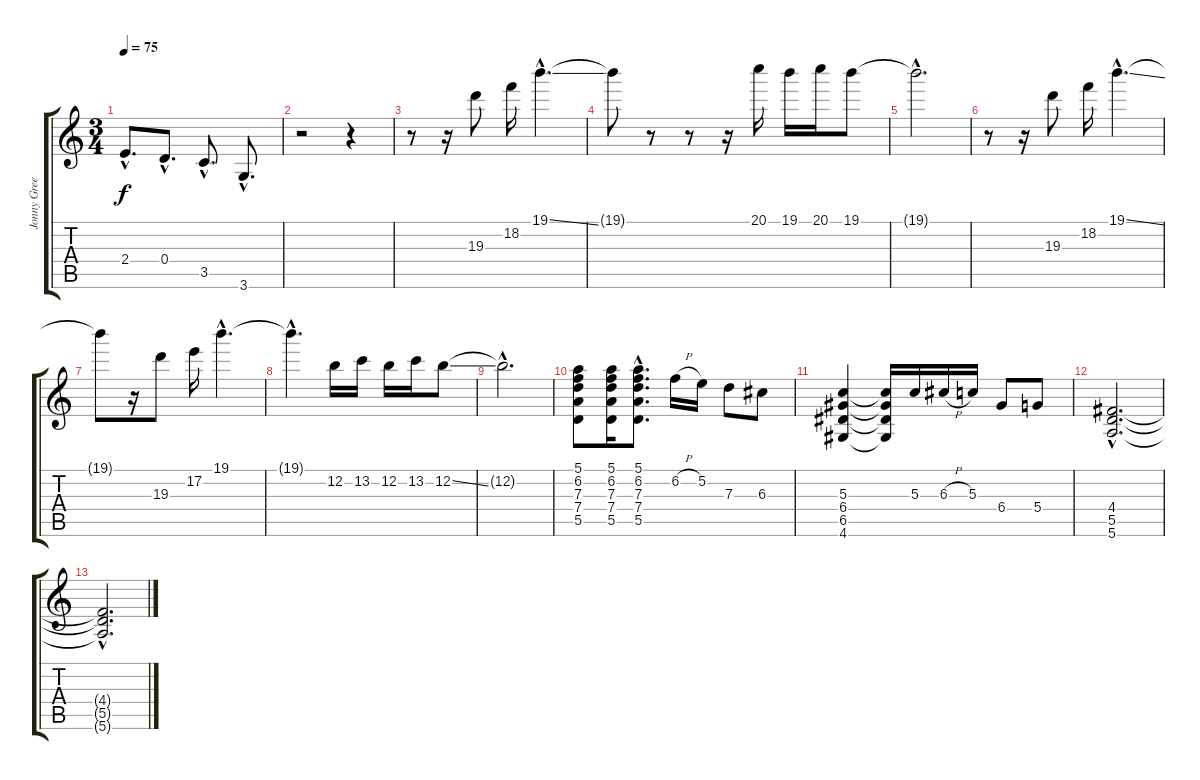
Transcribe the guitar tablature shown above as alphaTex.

\track ("Jonny Greenwood" "Jonny Gree") {instrument electricguitarclean}
\staff {score tabs}
\tuning (E4 B3 G3 D3 A2 E2) {hide}
\ts (3 4)
\tempo 75
\clef g2
\ks c
2.4{hac}.8{d dy f} 0.4{hac}.8{d} 3.5{hac}.8{d} 3.6{hac}.8{d} |
r.2 r.4 |
r.8 r.16 19.3.8 18.2.16 19.1{ss hac}.4{d} |
19.1{t}.8 r.8 r.8 r.16 20.1.16 19.1.16 20.1.16 19.1.8 |
19.1{hac t}.2{d} |
r.8 r.16 19.3.8 18.2.16 19.1{ss hac}.4{d} |
19.1{t}.8 r.16 19.3.8 17.2.16 19.1{hac}.4{d} |
19.1{hac t}.4{d} 12.2.16 13.2.16 12.2.16 13.2.16 12.2{ss}.8 |
12.2{hac t}.2{d} |
(5.1 6.2 7.3 7.4 5.5).8 (5.1 6.2 7.3 7.4 5.5).16 (5.1{hac} 6.2{hac} 7.3{hac} 7.4{hac} 5.5{hac}).8{d} 6.2{h}.16 5.2.16 7.3.8 6.3.8 |
(5.3 6.4 6.5 4.6).4 (5.3{t} 6.4{t} 6.5{t} 4.6{t}).16 5.3.16 6.3{h}.16 5.3.16 6.4.8 5.4.8 |
(4.4{hac} 5.5{hac} 5.6{hac}).2{d} |
(4.4{hac t} 5.5{hac t} 5.6{hac t}).2{d}
